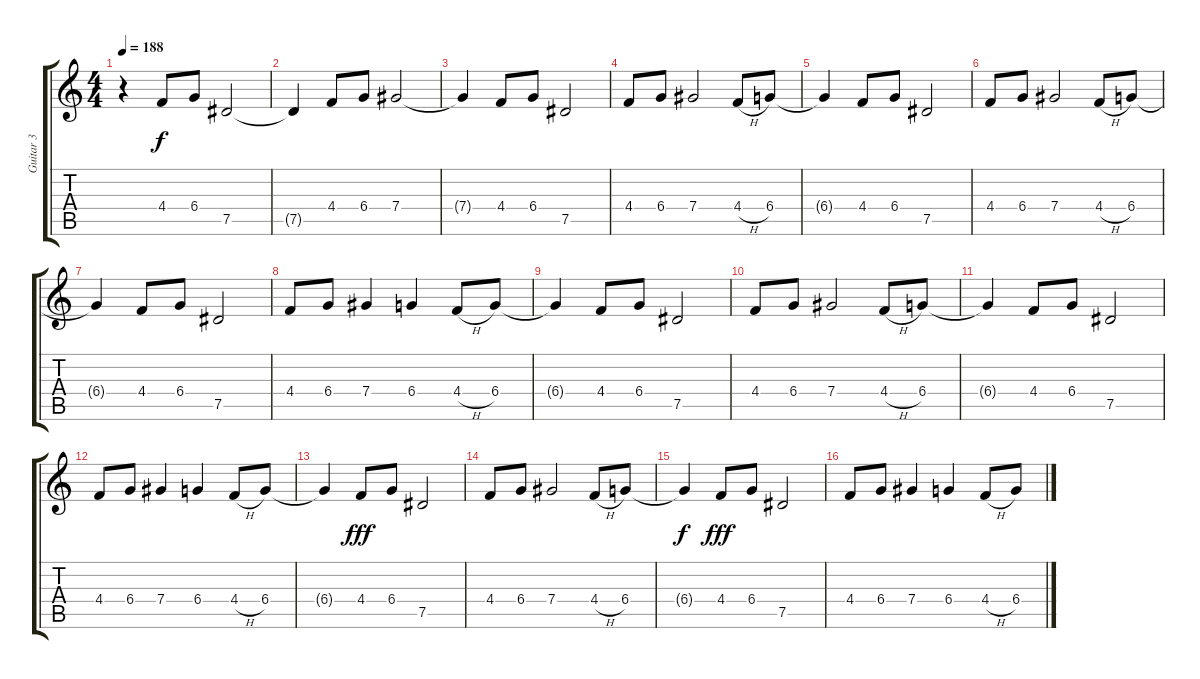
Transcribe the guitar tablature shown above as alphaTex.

\track ("Guitar 3" "Guitar 3") {instrument overdrivenguitar}
\staff {score tabs}
\tuning (Eb4 Bb3 Gb3 Db3 Ab2 Eb2) {hide}
\ts (4 4)
\tempo 188
\clef g2
\ks c
r.4{dy f} 4.4.8 6.4.8 7.5.2 |
7.5{t}.4 4.4.8 6.4.8 7.4.2 |
7.4{t}.4 4.4.8 6.4.8 7.5.2 |
4.4.8 6.4.8 7.4.2 4.4{h}.8 6.4.8 |
6.4{t}.4 4.4.8 6.4.8 7.5.2 |
4.4.8 6.4.8 7.4.2 4.4{h}.8 6.4.8 |
6.4{t}.4 4.4.8 6.4.8 7.5.2 |
4.4.8 6.4.8 7.4.4 6.4.4 4.4{h}.8 6.4.8 |
6.4{t}.4 4.4.8 6.4.8 7.5.2 |
4.4.8 6.4.8 7.4.2 4.4{h}.8 6.4.8 |
6.4{t}.4 4.4.8 6.4.8 7.5.2 |
4.4.8 6.4.8 7.4.4 6.4.4 4.4{h}.8 6.4.8 |
6.4{t}.4 4.4.8{dy fff} 6.4.8 7.5.2 |
4.4.8 6.4.8 7.4.2 4.4{h}.8 6.4.8 |
6.4{t}.4{dy f} 4.4.8{dy fff} 6.4.8 7.5.2 |
4.4.8 6.4.8 7.4.4 6.4.4 4.4{h}.8 6.4.8
